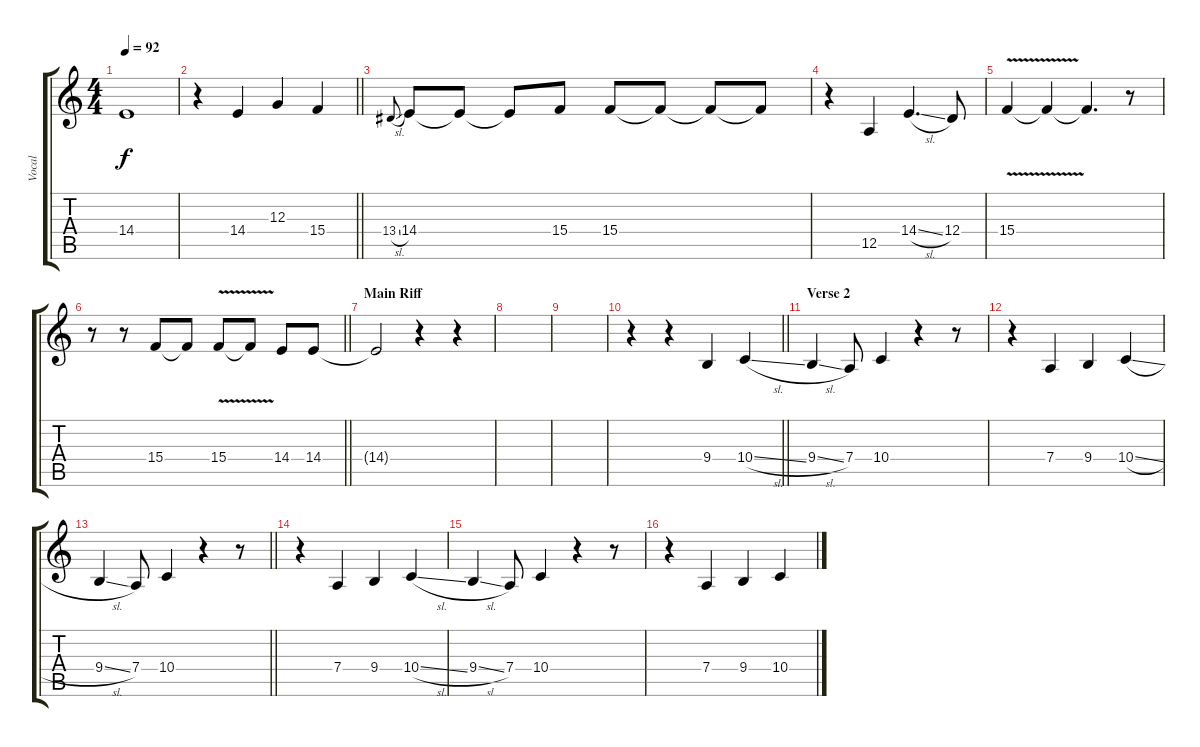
\track ("Vocal" "Vocal") {instrument flute}
\staff {score tabs}
\tuning (E4 B3 G3 D3 A2 E2) {hide}
\ts (4 4)
\tempo 92
\clef g2
\ks c
14.4.1{dy f} |
\barLineRight lightlight
r.4 14.4.4 12.3.4 15.4.4 |
\section ("" "")
13.4{sl}.8{gr onbeat} 14.4.8 14.4{t}.8 14.4{t}.8 15.4.8 15.4.8 15.4{t}.8 15.4{t}.8 15.4{t}.8 |
r.4 12.5.4 14.4{sl}.4{d} 12.4.8 |
15.4{v}.4 15.4{t}.4 15.4{t}.4{d} r.8 |
\barLineRight lightlight
r.8 r.8 15.4.8 15.4{t}.8 15.4{v}.8 15.4{t}.8 14.4.8 14.4.8 |
\section ("" "Main Riff")
14.4{t}.2 r.4 r.4 |
|
|
\barLineRight lightlight
r.4 r.4 9.4.4 10.4{sl}.4 |
\section ("" "Verse 2")
9.4{sl}.4 7.4.8 10.4.4 r.4 r.8 |
r.4 7.4.4 9.4.4 10.4{sl}.4 |
\barLineRight lightlight
9.4{sl}.4 7.4.8 10.4.4 r.4 r.8 |
\section ("" "")
r.4 7.4.4 9.4.4 10.4{sl}.4 |
9.4{sl}.4 7.4.8 10.4.4 r.4 r.8 |
r.4 7.4.4 9.4.4 10.4{sl}.4
